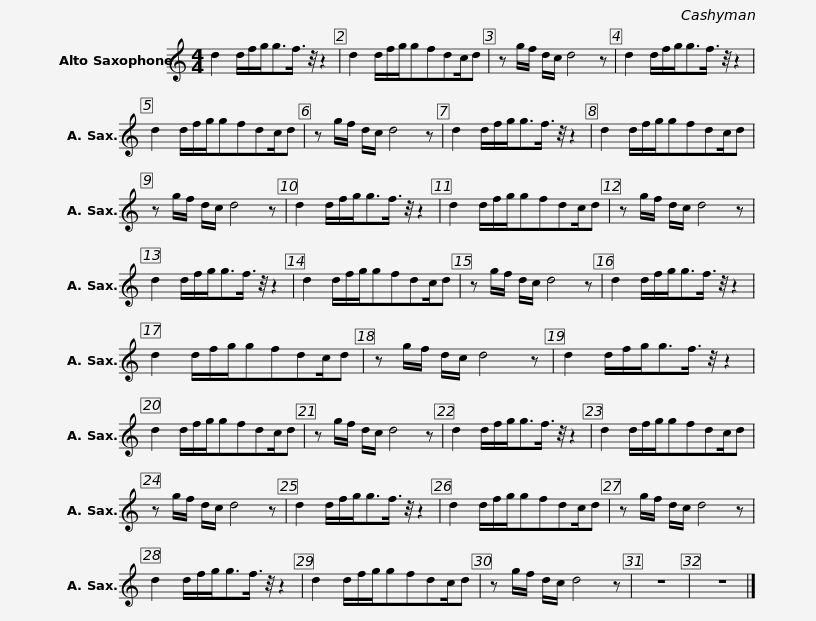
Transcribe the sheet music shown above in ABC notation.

X:1
L:1/8
M:4/4
I:linebreak $
K:none
V:1 treble transpose=-9
V:1
[K:C] d2 d/f/g<gf3/4 z/4 z2 | d2 d/f/g/gfdc/d | z g/f/ d/c/ d4 z | d2 d/f/g<gf3/4 z/4 z2 | d2 d/f/g/gfdc/d |$ %5
 z g/f/ d/c/ d4 z | d2 d/f/g<gf3/4 z/4 z2 | d2 d/f/g/gfdc/d | z g/f/ d/c/ d4 z | d2 d/f/g<gf3/4 z/4 z2 |$ %10
 d2 d/f/g/gfdc/d | z g/f/ d/c/ d4 z | d2 d/f/g<gf3/4 z/4 z2 | d2 d/f/g/gfdc/d | z g/f/ d/c/ d4 z |$ %15
 d2 d/f/g<gf3/4 z/4 z2 | d2 d/f/g/gfdc/d | z g/f/ d/c/ d4 z | d2 d/f/g<gf3/4 z/4 z2 | d2 d/f/g/gfdc/d |$ %20
 z g/f/ d/c/ d4 z | d2 d/f/g<gf3/4 z/4 z2 | d2 d/f/g/gfdc/d | z g/f/ d/c/ d4 z | d2 d/f/g<gf3/4 z/4 z2 |$ %25
 d2 d/f/g/gfdc/d | z g/f/ d/c/ d4 z | d2 d/f/g<gf3/4 z/4 z2 | d2 d/f/g/gfdc/d | z g/f/ d/c/ d4 z | %30
 z8 | z8 |] %32
